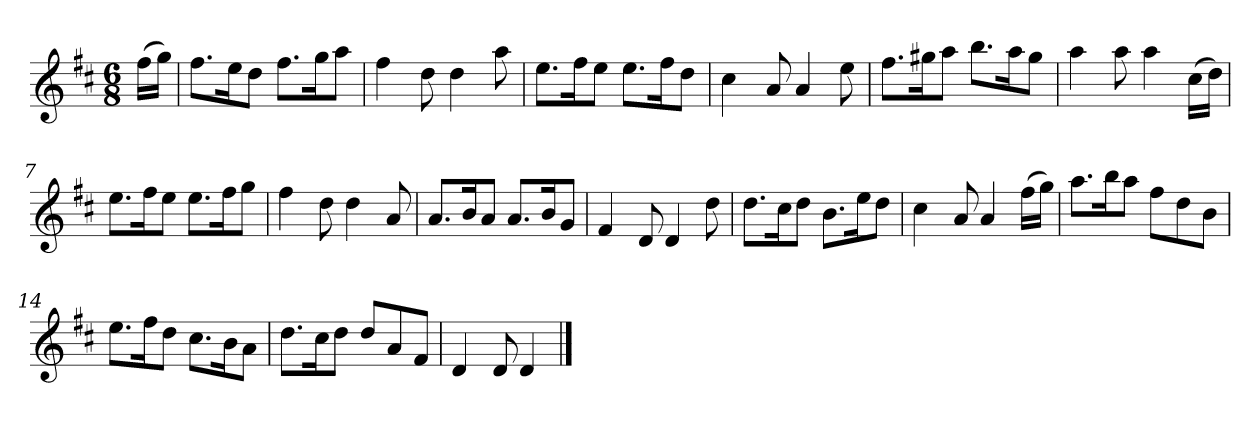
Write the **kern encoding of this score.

**kern
*part1
*staff1
*k[f#c#]
*M6/8
*MM120
=
(16ff#LL
16ggJJ)
=1
8.ff#L
16eeK
8ddJ
8.ff#L
16ggK
8aaJ
=2
4ff#
8dd
4dd
8aa
=3
8.eeL
16ff#K
8eeJ
8.eeL
16ff#K
8ddJ
=4
4cc#
8a
4a
8ee
=5
8.ff#L
16gg#XK
8aaJ
8.bbL
16aaK
8gg#J
=6
4aa
8aa
4aa
(16cc#LL
16ddJJ)
=7
8.eeL
16ff#K
8eeJ
8.eeL
16ff#K
8ggJ
=8
4ff#
8dd
4dd
8a
=9
8.aL
16bK
8aJ
8.aL
16bK
8gJ
=10
4f#
8d
4d
8dd
=11
8.ddL
16cc#K
8ddJ
8.bL
16eeK
8ddJ
=12
4cc#
8a
4a
(16ff#LL
16ggJJ)
=13
8.aaL
16bbK
8aaJ
8ff#L
8dd
8bJ
=14
8.eeL
16ff#K
8ddJ
8.cc#L
16bK
8aJ
=15
8.ddL
16cc#K
8ddJ
8ddL
8a
8f#J
=16
4d
8d
4d
==
*-
